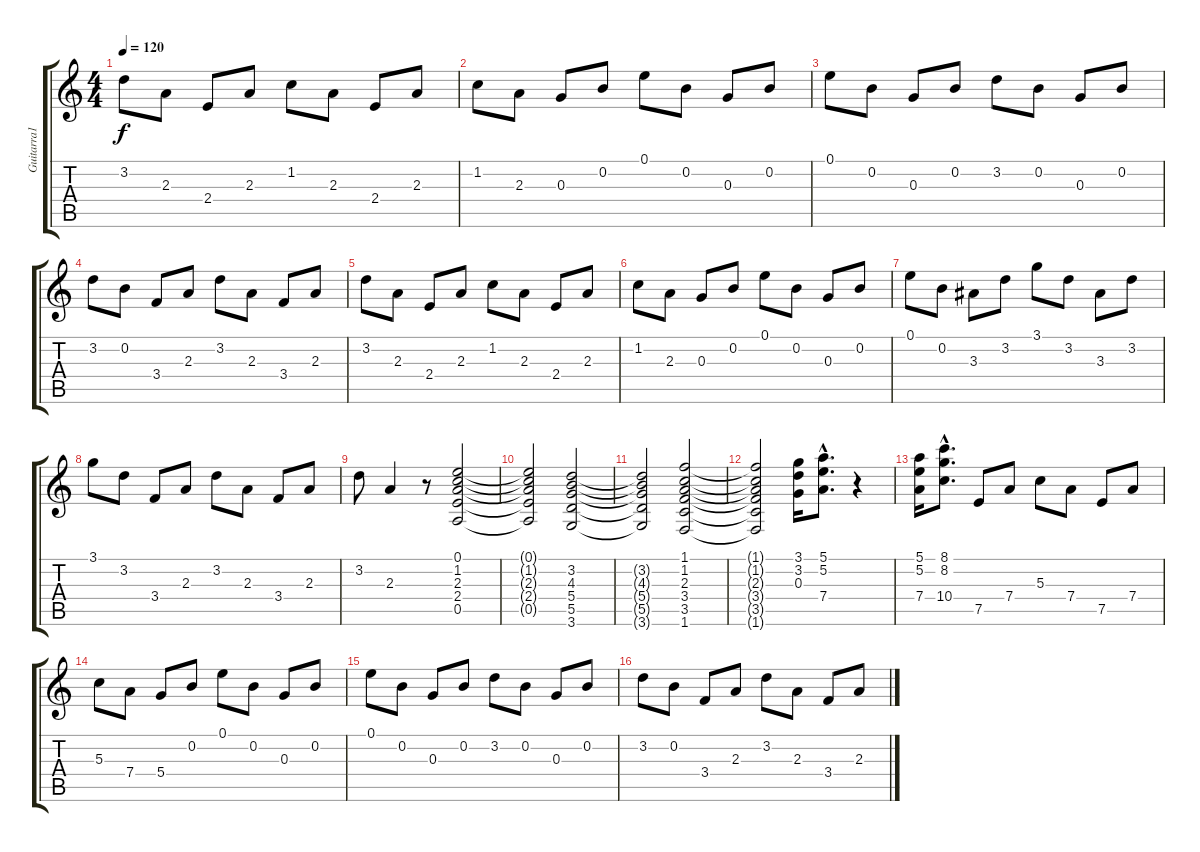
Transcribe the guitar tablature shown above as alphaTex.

\track ("Guitarra1" "Guitarra1") {instrument electricguitarmuted}
\staff {score tabs}
\tuning (E4 B3 G3 D3 A2 E2) {hide}
\ts (4 4)
\tempo 120
\clef g2
\ks c
3.2.8{dy f} 2.3.8 2.4.8 2.3.8 1.2.8 2.3.8 2.4.8 2.3.8 |
1.2.8 2.3.8 0.3.8 0.2.8 0.1.8 0.2.8 0.3.8 0.2.8 |
0.1.8 0.2.8 0.3.8 0.2.8 3.2.8 0.2.8 0.3.8 0.2.8 |
3.2.8 0.2.8 3.4.8 2.3.8 3.2.8 2.3.8 3.4.8 2.3.8 |
3.2.8 2.3.8 2.4.8 2.3.8 1.2.8 2.3.8 2.4.8 2.3.8 |
1.2.8 2.3.8 0.3.8 0.2.8 0.1.8 0.2.8 0.3.8 0.2.8 |
0.1.8 0.2.8 3.3.8 3.2.8 3.1.8 3.2.8 3.3.8 3.2.8 |
3.1.8 3.2.8 3.4.8 2.3.8 3.2.8 2.3.8 3.4.8 2.3.8 |
3.2.8 2.3.4 r.8 (0.1 1.2 2.3 2.4 0.5).2 |
(0.1{t} 1.2{t} 2.3{t} 2.4{t} 0.5{t}).2 (3.2 4.3 5.4 5.5 3.6).2 |
(3.2{t} 4.3{t} 5.4{t} 5.5{t} 3.6{t}).2 (1.1 1.2 2.3 3.4 3.5 1.6).2 |
(1.1{t} 1.2{t} 2.3{t} 3.4{t} 3.5{t} 1.6{t}).2 (3.1 3.2 0.3).16 (5.1{hac} 5.2{hac} 7.4{hac}).8{d} r.4 |
(5.1 5.2 7.4).16 (8.1{hac} 8.2{hac} 10.4{hac}).8{d} 7.5.8 7.4.8 5.3.8 7.4.8 7.5.8 7.4.8 |
5.3.8 7.4.8 5.4.8 0.2.8 0.1.8 0.2.8 0.3.8 0.2.8 |
0.1.8 0.2.8 0.3.8 0.2.8 3.2.8 0.2.8 0.3.8 0.2.8 |
3.2.8 0.2.8 3.4.8 2.3.8 3.2.8 2.3.8 3.4.8 2.3.8
